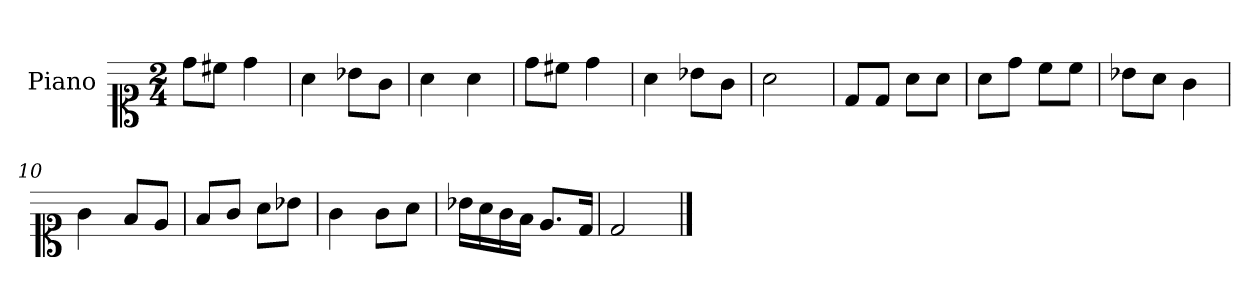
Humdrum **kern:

**kern
*part1
*staff1
*I"Piano
*I'Pno.
*clefC1
*k[]
*M2/4
=1
8dd\L
8cc#X\J
4dd\
=2
4a\
8b-X\L
8g\J
=3
4a\
4a\
=4
8dd\L
8cc#X\J
4dd\
=5
4a\
8b-X\L
8g\J
=6
2a\
=7
8d/L
8d/J
8a\L
8a\J
=8
8a\L
8dd\J
8cc\L
8cc\J
=9
8b-X\L
8a\J
4g\
=10
4g\
8f/L
8e/J
=11
8f/L
8g/J
8a\L
8b-X\J
=12
4g\
8g\L
8a\J
=13
16b-X\LL
16a\
16g\
16f\JJ
8.e/L
16d/Jk
=14
2d/
==
*-
